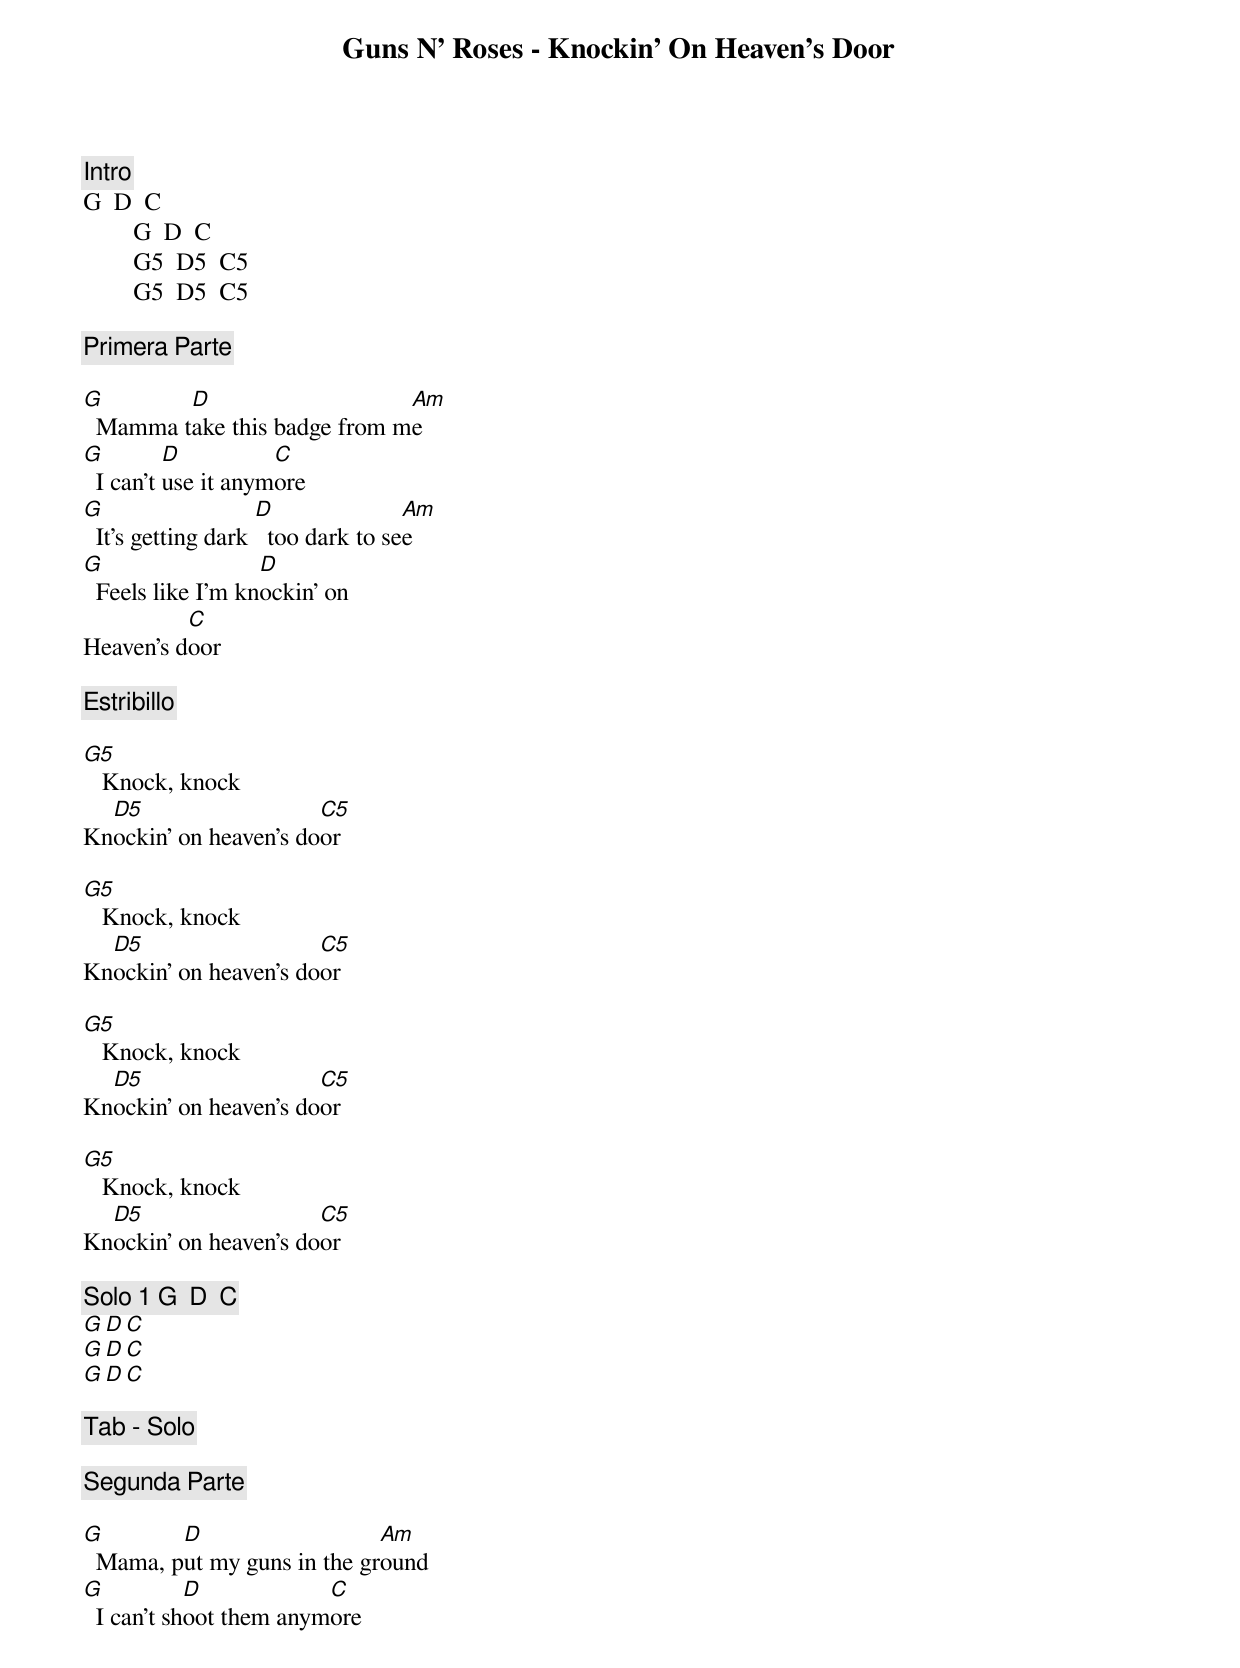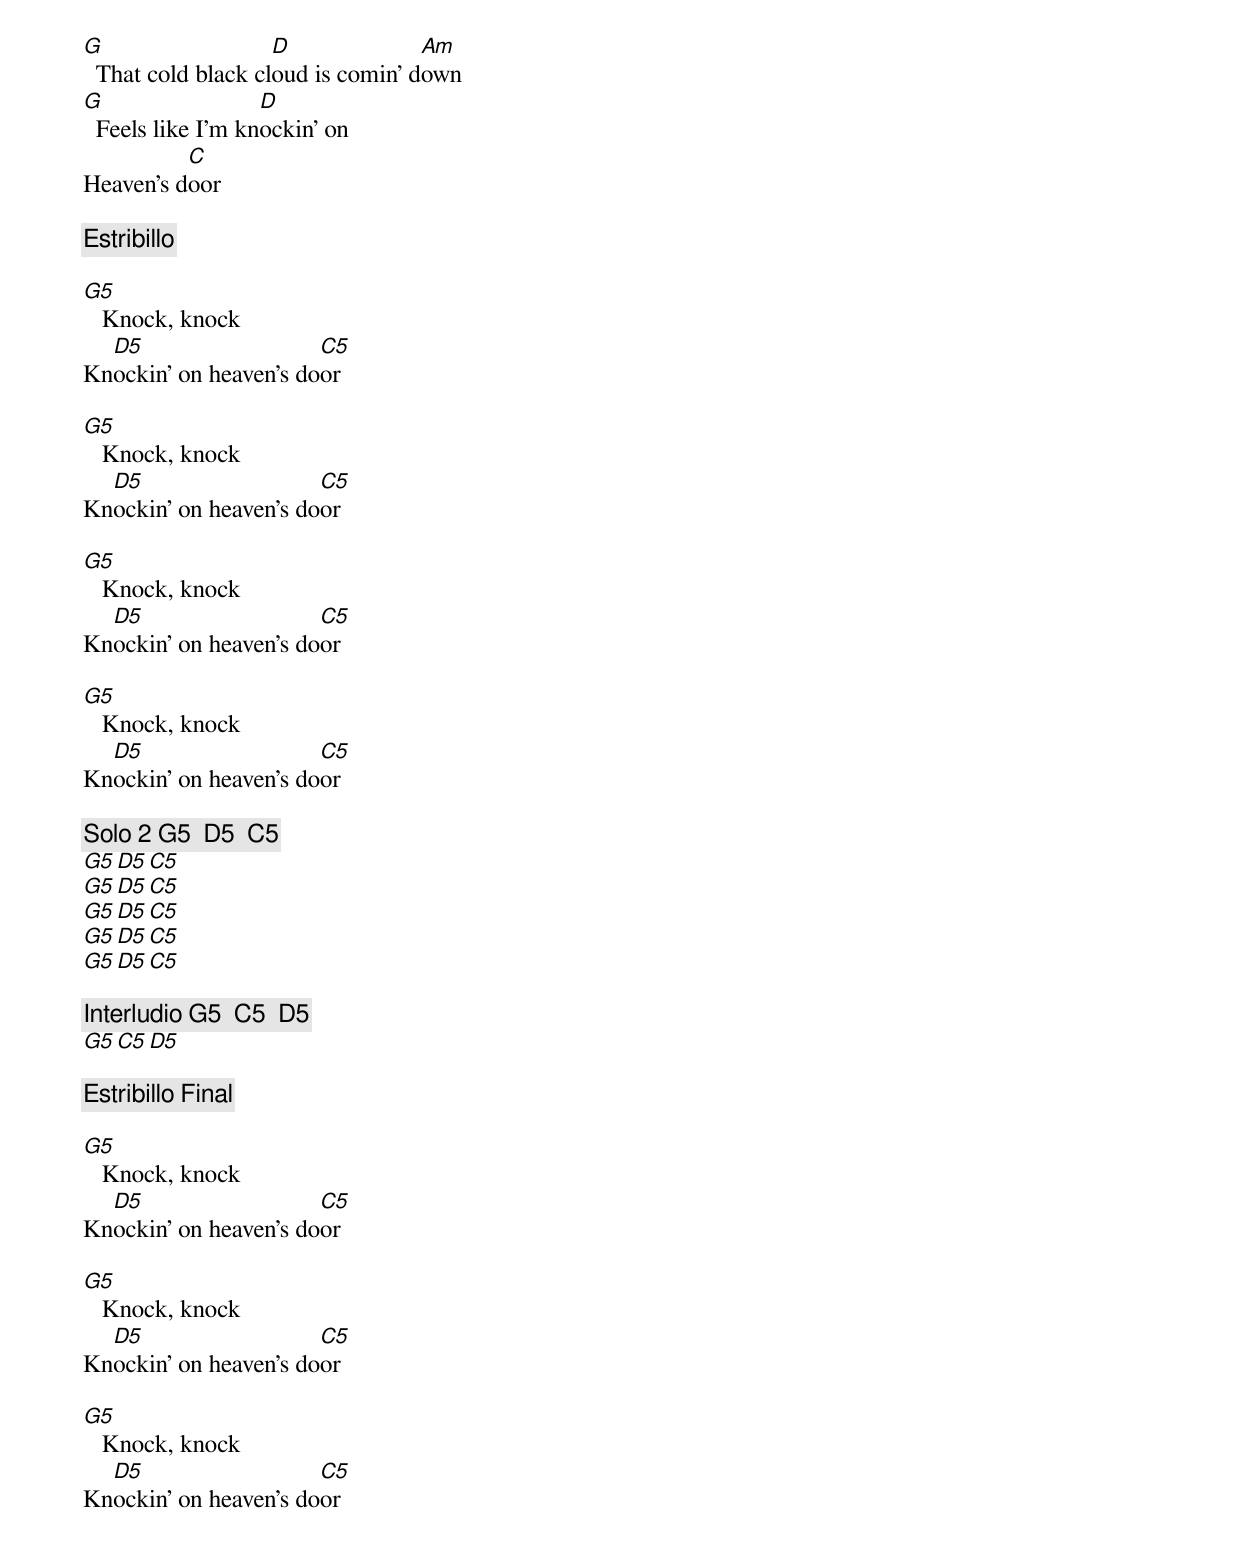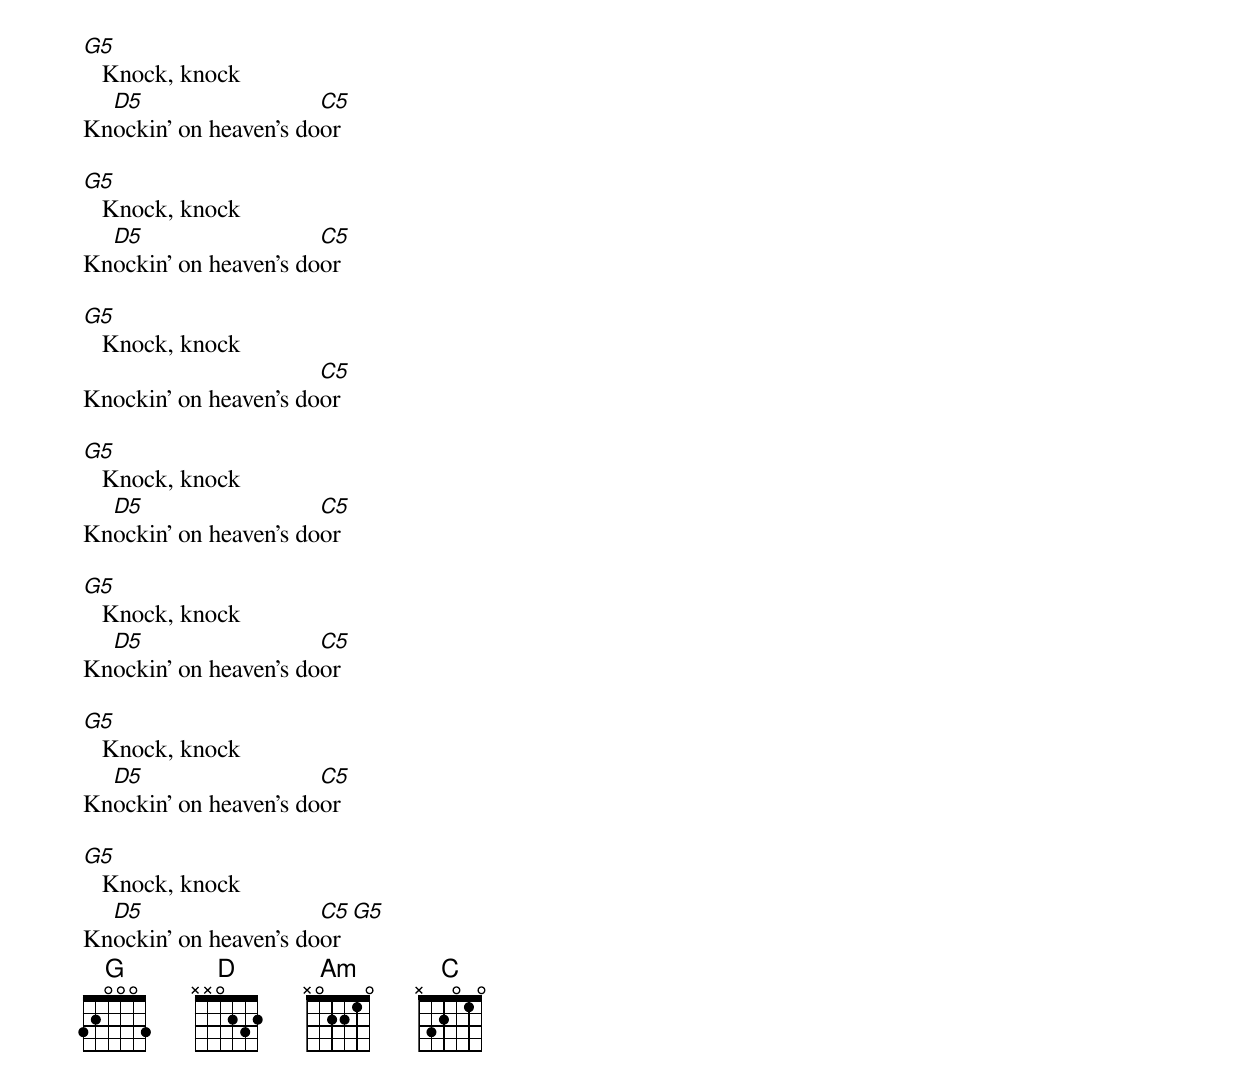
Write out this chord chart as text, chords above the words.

Guns N' Roses - Knockin' On Heaven's Door

[Intro]
G  D  C
        G  D  C
        G5  D5  C5
        G5  D5  C5

[Primera Parte]

G        D                    Am
  Mamma take this badge from me
G         D          C
  I can't use it anymore
G                   D               Am
  It's getting dark   too dark to see
G                  D
  Feels like I'm knockin' on
          C
Heaven's door

[Estribillo]

G5
   Knock, knock
  D5                   C5
Knockin' on heaven's door

G5
   Knock, knock
  D5                   C5
Knockin' on heaven's door

G5
   Knock, knock
  D5                   C5
Knockin' on heaven's door

G5
   Knock, knock
  D5                   C5
Knockin' on heaven's door

[Solo 1] G  D  C
         G  D  C
         G  D  C
         G  D  C

[Tab - Solo]

[Segunda Parte]

G        D                   Am
  Mama, put my guns in the ground
G           D            C
  I can't shoot them anymore
G                   D              Am
  That cold black cloud is comin' down
G                  D
  Feels like I'm knockin' on
          C
Heaven's door

[Estribillo]

G5
   Knock, knock
  D5                   C5
Knockin' on heaven's door

G5
   Knock, knock
  D5                   C5
Knockin' on heaven's door

G5
   Knock, knock
  D5                   C5
Knockin' on heaven's door

G5
   Knock, knock
  D5                   C5
Knockin' on heaven's door

[Solo 2] G5  D5  C5
         G5  D5  C5
         G5  D5  C5
         G5  D5  C5
         G5  D5  C5
         G5  D5  C5

[Interludio] G5  C5  D5
             G5  C5  D5

[Estribillo Final]

G5
   Knock, knock
  D5                   C5
Knockin' on heaven's door

G5
   Knock, knock
  D5                   C5
Knockin' on heaven's door

G5
   Knock, knock
  D5                   C5
Knockin' on heaven's door

G5
   Knock, knock
  D5                   C5
Knockin' on heaven's door

G5
   Knock, knock
  D5                   C5
Knockin' on heaven's door

G5
   Knock, knock
                       C5
Knockin' on heaven's door

G5
   Knock, knock
  D5                   C5
Knockin' on heaven's door

G5
   Knock, knock
  D5                   C5
Knockin' on heaven's door

G5
   Knock, knock
  D5                   C5
Knockin' on heaven's door

G5
   Knock, knock
  D5                   C5  G5
Knockin' on heaven's door
